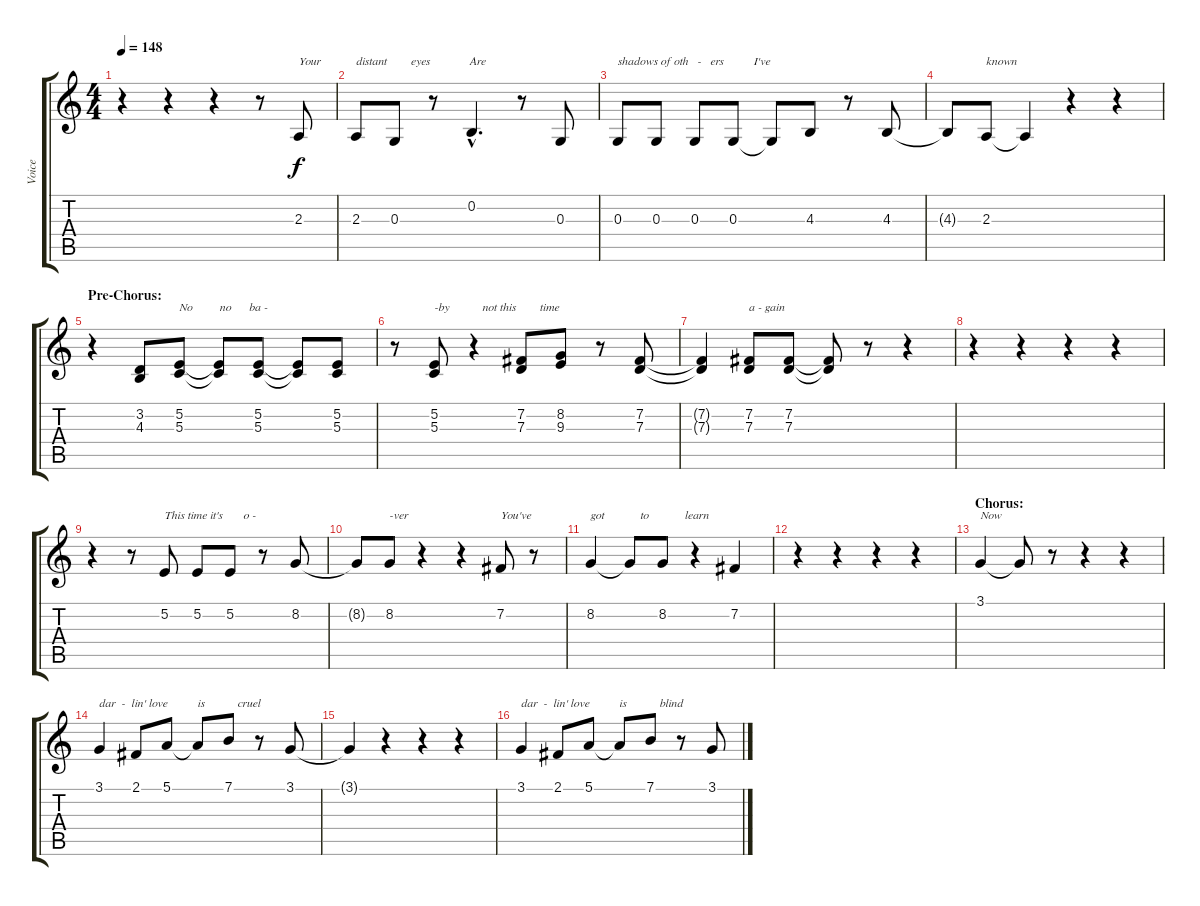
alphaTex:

\track ("Voice" "Voice") {instrument violin}
\staff {score tabs}
\tuning (E4 B3 G3 D3 A2 E2) {hide}
\ts (4 4)
\tempo 148
\clef g2
\ks c
r.4{dy f} r.4 r.4 r.8 2.3.8{txt "Your"} |
2.3.8{txt "distant        eyes             Are"} 0.3.8 r.8 0.2{hac}.4{d} r.8 0.3.8 |
0.3.8{txt "shadows of oth   -   ers          I've"} 0.3.8 0.3.8 0.3.8 0.3{t}.8 4.3.8 r.8 4.3.8 |
4.3{t}.8 2.3.8{txt "known"} 2.3{t}.4 r.4 r.4 |
\section ("" "Pre-Chorus:")
r.4 (3.2 4.3).8 (5.2 5.3).8{txt "No         no      ba -"} (5.2{t} 5.3{t}).8 (5.2 5.3).8 (5.2{t} 5.3{t}).8 (5.2 5.3).8 |
r.8 (5.2 5.3).8{txt "-by           not this        time"} r.4 (7.2 7.3).8 (8.2 9.3).8 r.8 (7.2 7.3).8 |
(7.2{t} 7.3{t}).4 (7.2 7.3).8{txt "a - gain"} (7.2 7.3).8 (7.2{t} 7.3{t}).8 r.8 r.4 |
r.4 r.4 r.4 r.4 |
r.4 r.8 5.2.8{txt "This time it's       o -"} 5.2.8 5.2.8 r.8 8.2.8 |
8.2{t}.8 8.2.8{txt "-ver"} r.4 r.4 7.2.8{txt "You've"} r.8 |
8.2.4{txt "got            to            learn"} 8.2{t}.8 8.2.8 r.4 7.2.4 |
r.4 r.4 r.4 r.4 |
\section ("" "Chorus:")
3.1.4{txt "Now"} 3.1{t}.8 r.8 r.4 r.4 |
3.1.4{txt "dar  -  lin' love          is           cruel"} 2.1.8 5.1.8 5.1{t}.8 7.1.8 r.8 3.1.8 |
3.1{t}.4 r.4 r.4 r.4 |
3.1.4{txt "dar  -  lin' love          is           blind "} 2.1.8 5.1.8 5.1{t}.8 7.1.8 r.8 3.1.8
